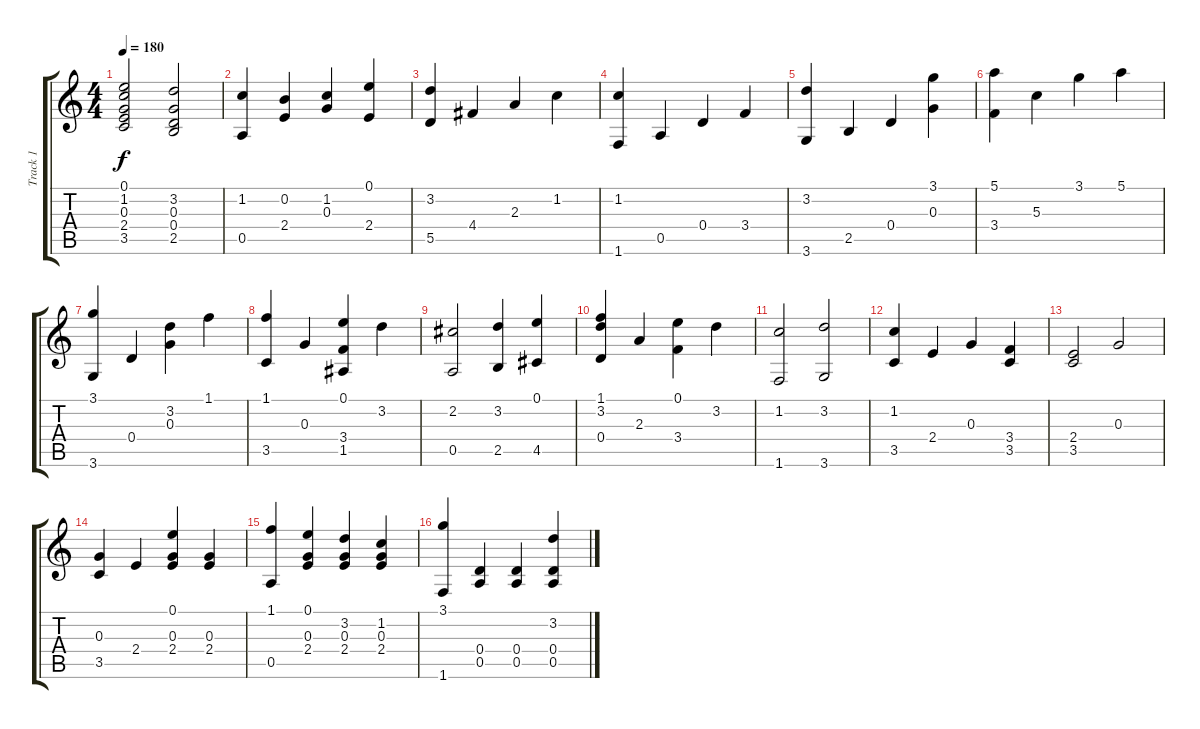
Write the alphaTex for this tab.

\track ("Track 1" "Track 1") {instrument electricguitarjazz}
\staff {score tabs}
\tuning (E4 B3 G3 D3 A2 E2) {hide}
\ts (4 4)
\tempo 180
\clef g2
\ks c
(0.1 1.2 0.3 2.4 3.5).2{dy f} (3.2 0.3 0.4 2.5).2 |
(1.2 0.5).4 (0.2 2.4).4 (1.2 0.3).4 (0.1 2.4).4 |
(3.2 5.5).4 4.4.4 2.3.4 1.2.4 |
(1.2 1.6).4 0.5.4 0.4.4 3.4.4 |
(3.2 3.6).4 2.5.4 0.4.4 (3.1 0.3).4 |
(5.1 3.4).4 5.3.4 3.1.4 5.1.4 |
(3.1 3.6).4 0.4.4 (3.2 0.3).4 1.1.4 |
(1.1 3.5).4 0.3.4 (0.1 3.4 1.5).4 3.2.4 |
(2.2 0.5).2 (3.2 2.5).4 (0.1 4.5).4 |
(1.1 3.2 0.4).4 2.3.4 (0.1 3.4).4 3.2.4 |
(1.2 1.6).2 (3.2 3.6).2 |
(1.2 3.5).4 2.4.4 0.3.4 (3.4 3.5).4 |
(2.4 3.5).2 0.3.2 |
(0.3 3.5).4 2.4.4 (0.1 0.3 2.4).4 (0.3 2.4).4 |
(1.1 0.5).4 (0.1 0.3 2.4).4 (3.2 0.3 2.4).4 (1.2 0.3 2.4).4 |
(3.1 1.6).4 (0.4 0.5).4 (0.4 0.5).4 (3.2 0.4 0.5).4
